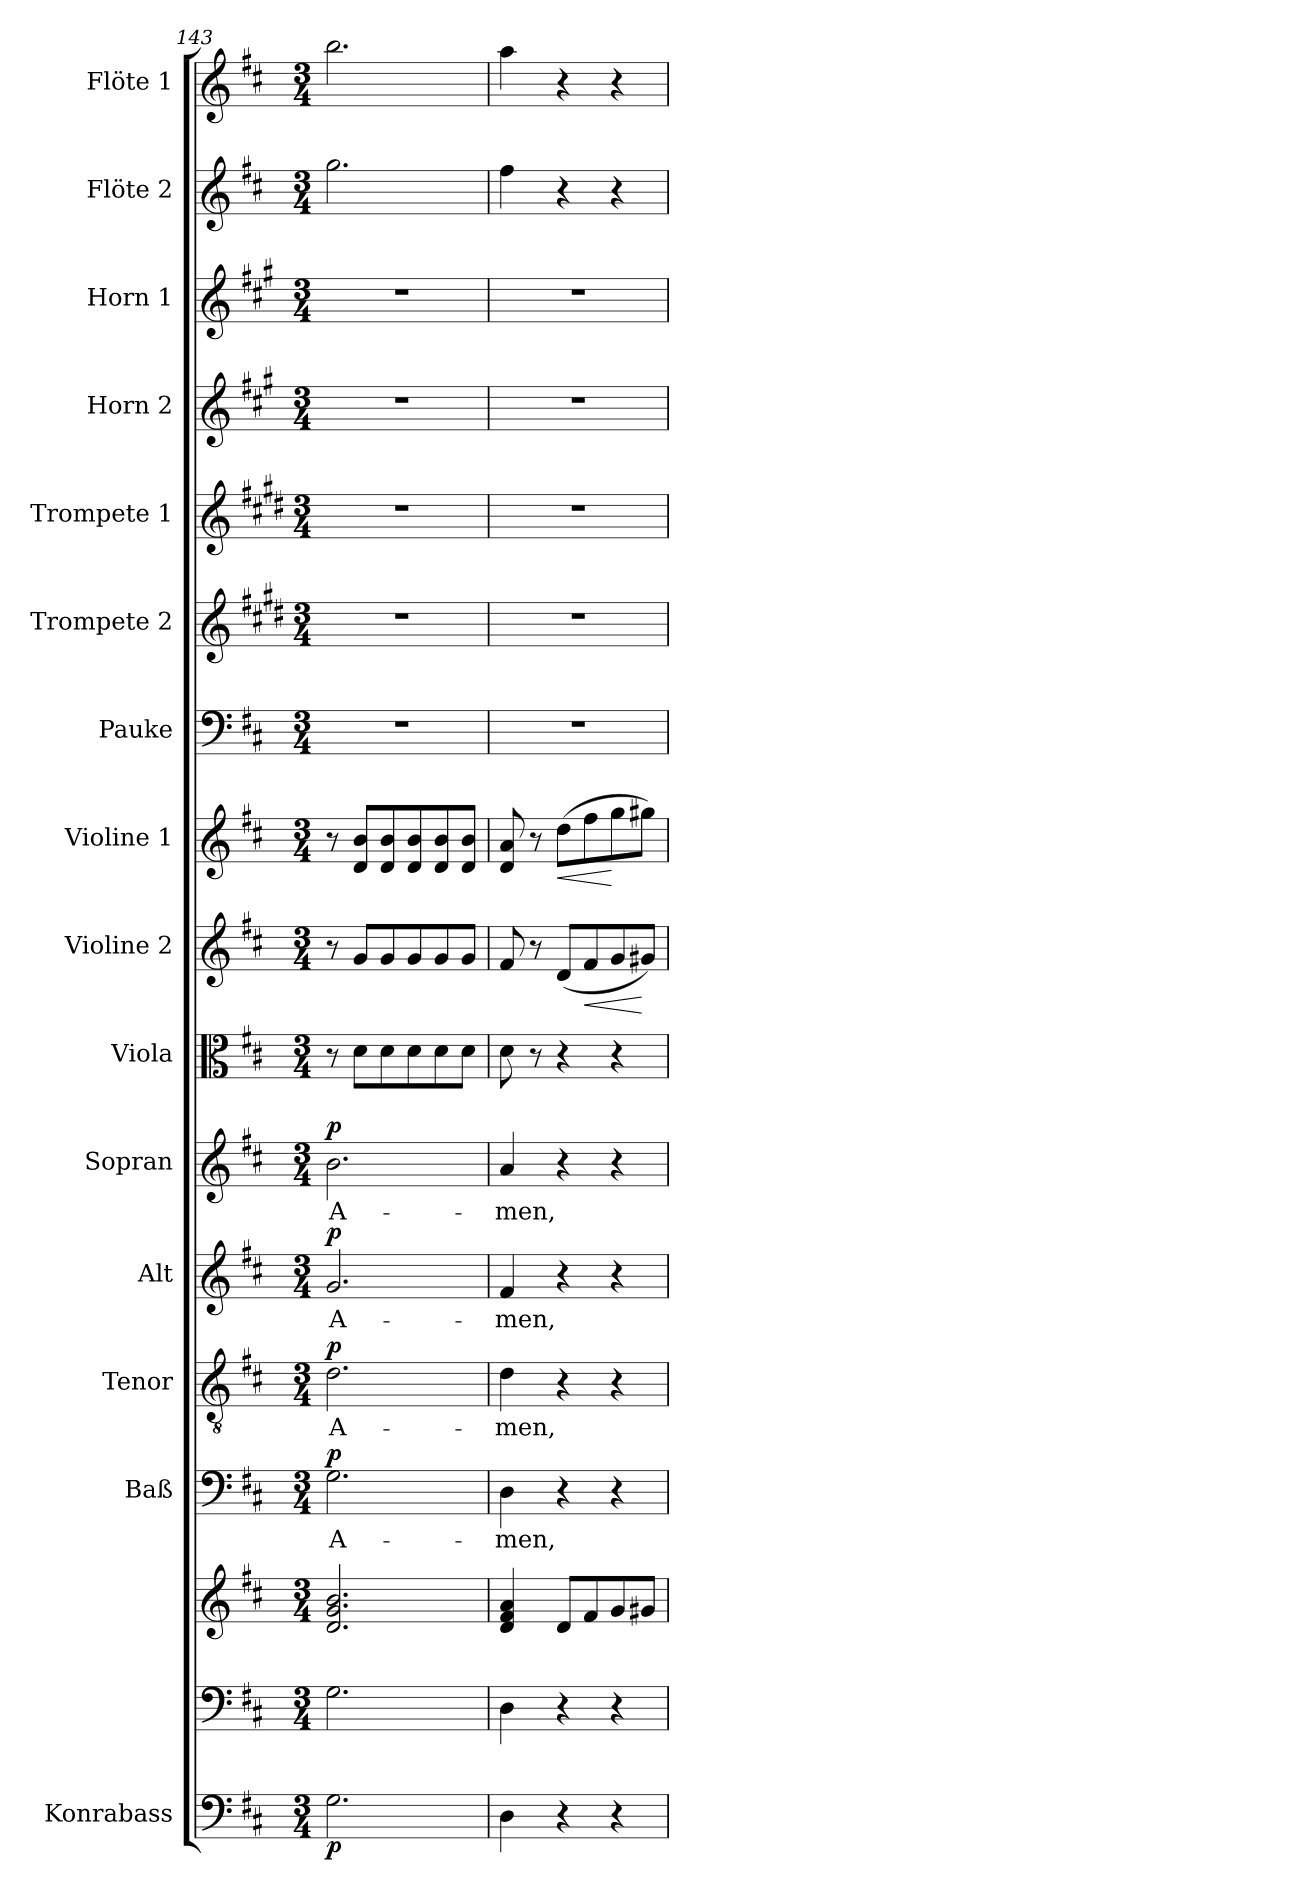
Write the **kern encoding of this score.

**kern	**dynam	**kern	**kern	**kern	**text	**dynam	**kern	**text	**dynam	**kern	**text	**dynam	**kern	**text	**dynam	**kern	**kern	**dynam	**kern	**dynam	**kern	**kern	**kern	**kern	**kern	**kern	**kern
*part16	*part16	*part15	*part15	*part14	*part14	*part14	*part13	*part13	*part13	*part12	*part12	*part12	*part11	*part11	*part11	*part10	*part9	*part9	*part8	*part8	*part7	*part6	*part5	*part4	*part3	*part2	*part1
*staff17	*staff17	*staff16	*staff15	*staff14	*staff14	*staff14	*staff13	*staff13	*staff13	*staff12	*staff12	*staff12	*staff11	*staff11	*staff11	*staff10	*staff9	*staff9	*staff8	*staff8	*staff7	*staff6	*staff5	*staff4	*staff3	*staff2	*staff1
*I"Konrabass	*	*	*	*I"Baß	*	*	*I"Tenor	*	*	*I"Alt	*	*	*I"Sopran	*	*	*I"Viola	*I"Violine 2	*	*I"Violine 1	*	*I"Pauke	*I"Trompete 2	*I"Trompete 1	*I"Horn 2	*I"Horn 1	*I"Flöte 2	*I"Flöte 1
*I'Kb.	*	*	*	*I'Baß	*	*	*I'Ten	*	*	*I'Alt	*	*	*I'Sop	*	*	*I'Vla.	*I'Vln. 2	*	*I'Vln. 1	*	*I'Pk.	*I'Trp. 2	*I'Trp. 1	*I'Hrn. 2	*I'Hrn. 1	*I'Fl. 2	*I'Fl. 1
*clefF4	*	*clefF4	*clefG2	*clefF4	*	*	*clefGv2	*	*	*clefG2	*	*	*clefG2	*	*	*clefC3	*clefG2	*	*clefG2	*	*clefF4	*clefG2	*clefG2	*clefG2	*clefG2	*clefG2	*clefG2
*ITrd7c12	*	*	*	*	*	*	*	*	*	*	*	*	*	*	*	*	*	*	*	*	*	*ITrd1c2	*ITrd1c2	*ITrd4c7	*ITrd4c7	*	*
*k[f#c#]	*	*k[f#c#]	*k[f#c#]	*k[f#c#]	*	*	*k[f#c#]	*	*	*k[f#c#]	*	*	*k[f#c#]	*	*	*k[f#c#]	*k[f#c#]	*	*k[f#c#]	*	*k[f#c#]	*k[f#c#]	*k[f#c#]	*k[f#c#]	*k[f#c#]	*k[f#c#]	*k[f#c#]
*D:	*	*D:	*D:	*D:	*	*	*D:	*	*	*D:	*	*	*D:	*	*	*D:	*D:	*	*D:	*	*D:	*D:	*D:	*D:	*D:	*D:	*D:
*M3/4	*	*M3/4	*M3/4	*M3/4	*	*	*M3/4	*	*	*M3/4	*	*	*M3/4	*	*	*M3/4	*M3/4	*	*M3/4	*	*M3/4	*M3/4	*M3/4	*M3/4	*M3/4	*M3/4	*M3/4
=143	=143	=143	=143	=143	=143	=143	=143	=143	=143	=143	=143	=143	=143	=143	=143	=143	=143	=143	=143	=143	=143	=143	=143	=143	=143	=143	=143
!	!LO:DY:b	!	!	!	!LO:LY:b	!LO:DY:a	!	!LO:LY:b	!LO:DY:a	!	!LO:LY:b	!LO:DY:a	!	!LO:LY:b	!LO:DY:a	!	!	!	!	!	!	!	!	!	!	!	!
2.GG\	p	2.G\	2.d/ 2.g/ 2.b/	2.G\	A-	p	2.d\	A-	p	2.g/	A-	p	2.b\	A-	p	8r	8r	.	8r	.	2.r	2.r	2.r	2.r	2.r	2.gg\	2.bb\
.	.	.	.	.	.	.	.	.	.	.	.	.	.	.	.	8d\L	8g/L	.	8d/ 8b/L	.	.	.	.	.	.	.	.
.	.	.	.	.	.	.	.	.	.	.	.	.	.	.	.	8d\	8g/	.	8d/ 8b/	.	.	.	.	.	.	.	.
.	.	.	.	.	.	.	.	.	.	.	.	.	.	.	.	8d\	8g/	.	8d/ 8b/	.	.	.	.	.	.	.	.
.	.	.	.	.	.	.	.	.	.	.	.	.	.	.	.	8d\	8g/	.	8d/ 8b/	.	.	.	.	.	.	.	.
.	.	.	.	.	.	.	.	.	.	.	.	.	.	.	.	8d\J	8g/J	.	8d/ 8b/J	.	.	.	.	.	.	.	.
=144	=144	=144	=144	=144	=144	=144	=144	=144	=144	=144	=144	=144	=144	=144	=144	=144	=144	=144	=144	=144	=144	=144	=144	=144	=144	=144	=144
!	!	!	!	!	!LO:LY:b	!	!	!LO:LY:b	!	!	!LO:LY:b	!	!	!LO:LY:b	!	!	!	!	!	!	!	!	!	!	!	!	!
4DD\	.	4D\	4d/ 4f#/ 4a/	4D\	-men,	.	4d\	-men,	.	4f#/	-men,	.	4a/	-men,	.	8d\	8f#/	.	8d/ 8a/	.	2.r	2.r	2.r	2.r	2.r	4ff#\	4aa\
.	.	.	.	.	.	.	.	.	.	.	.	.	.	.	.	8r	8r	.	8r	.	.	.	.	.	.	.	.
!	!	!	!	!	!	!	!	!	!	!	!	!	!	!	!	!	!	!	!	!LO:HP:b	!	!	!	!	!	!	!
4r	.	4r	8d/L	4r	.	.	4r	.	.	4r	.	.	4r	.	.	4r	(<8d/L	.	(>8dd\L	<	.	.	.	.	.	4r	4r
!	!	!	!	!	!	!	!	!	!	!	!	!	!	!	!	!	!	!LO:HP:b	!	!	!	!	!	!	!	!	!
.	.	.	8f#/	.	.	.	.	.	.	.	.	.	.	.	.	.	8f#/	<	8ff#\	.	.	.	.	.	.	.	.
4r	.	4r	8g/	4r	.	.	4r	.	.	4r	.	.	4r	.	.	4r	8g/	.	8gg\	[	.	.	.	.	.	4r	4r
.	.	.	8g#X/J	.	.	.	.	.	.	.	.	.	.	.	.	.	8g#X/J)	[	8gg#X\J)	.	.	.	.	.	.	.	.
=	=	=	=	=	=	=	=	=	=	=	=	=	=	=	=	=	=	=	=	=	=	=	=	=	=	=	=
*-	*-	*-	*-	*-	*-	*-	*-	*-	*-	*-	*-	*-	*-	*-	*-	*-	*-	*-	*-	*-	*-	*-	*-	*-	*-	*-	*-
